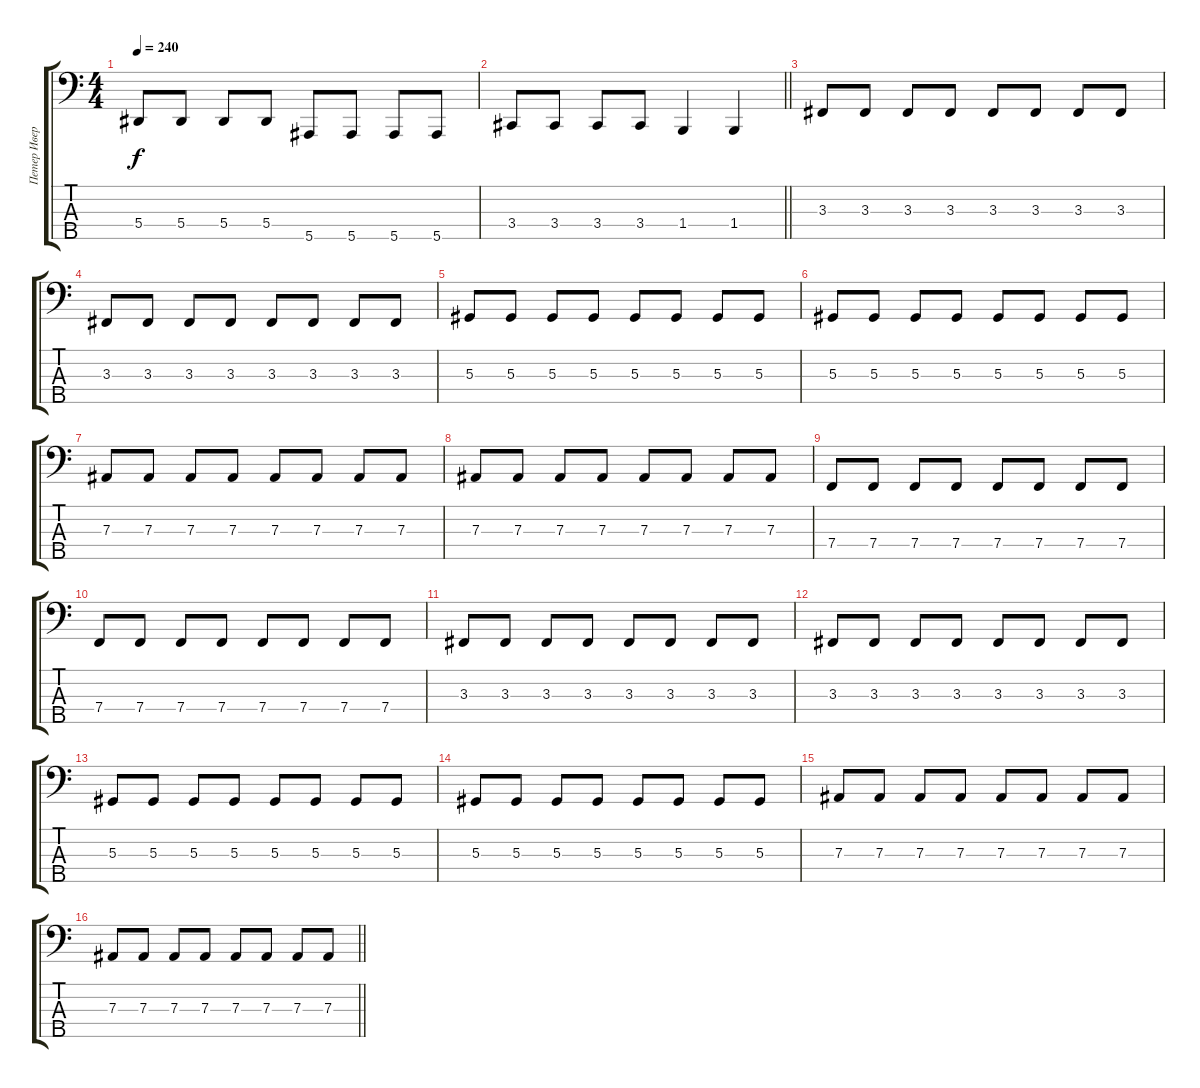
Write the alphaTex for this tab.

\track ("Петер Иверс" "Петер Ивер") {instrument electricbassfinger}
\staff {score tabs}
\tuning (Db2 Ab1 Eb1 Bb0 F0) {hide}
\ts (4 4)
\tempo 240
\clef f4
\ks c
5.4.8{dy f} 5.4.8 5.4.8 5.4.8 5.5.8 5.5.8 5.5.8 5.5.8 |
\barLineRight lightlight
3.4.8 3.4.8 3.4.8 3.4.8 1.4.4 1.4.4 |
\section ("" "")
3.3.8 3.3.8 3.3.8 3.3.8 3.3.8 3.3.8 3.3.8 3.3.8 |
3.3.8 3.3.8 3.3.8 3.3.8 3.3.8 3.3.8 3.3.8 3.3.8 |
5.3.8 5.3.8 5.3.8 5.3.8 5.3.8 5.3.8 5.3.8 5.3.8 |
5.3.8 5.3.8 5.3.8 5.3.8 5.3.8 5.3.8 5.3.8 5.3.8 |
7.3.8 7.3.8 7.3.8 7.3.8 7.3.8 7.3.8 7.3.8 7.3.8 |
7.3.8 7.3.8 7.3.8 7.3.8 7.3.8 7.3.8 7.3.8 7.3.8 |
7.4.8 7.4.8 7.4.8 7.4.8 7.4.8 7.4.8 7.4.8 7.4.8 |
7.4.8 7.4.8 7.4.8 7.4.8 7.4.8 7.4.8 7.4.8 7.4.8 |
3.3.8 3.3.8 3.3.8 3.3.8 3.3.8 3.3.8 3.3.8 3.3.8 |
3.3.8 3.3.8 3.3.8 3.3.8 3.3.8 3.3.8 3.3.8 3.3.8 |
5.3.8 5.3.8 5.3.8 5.3.8 5.3.8 5.3.8 5.3.8 5.3.8 |
5.3.8 5.3.8 5.3.8 5.3.8 5.3.8 5.3.8 5.3.8 5.3.8 |
7.3.8 7.3.8 7.3.8 7.3.8 7.3.8 7.3.8 7.3.8 7.3.8 |
\barLineRight lightlight
7.3.8 7.3.8 7.3.8 7.3.8 7.3.8 7.3.8 7.3.8 7.3.8
